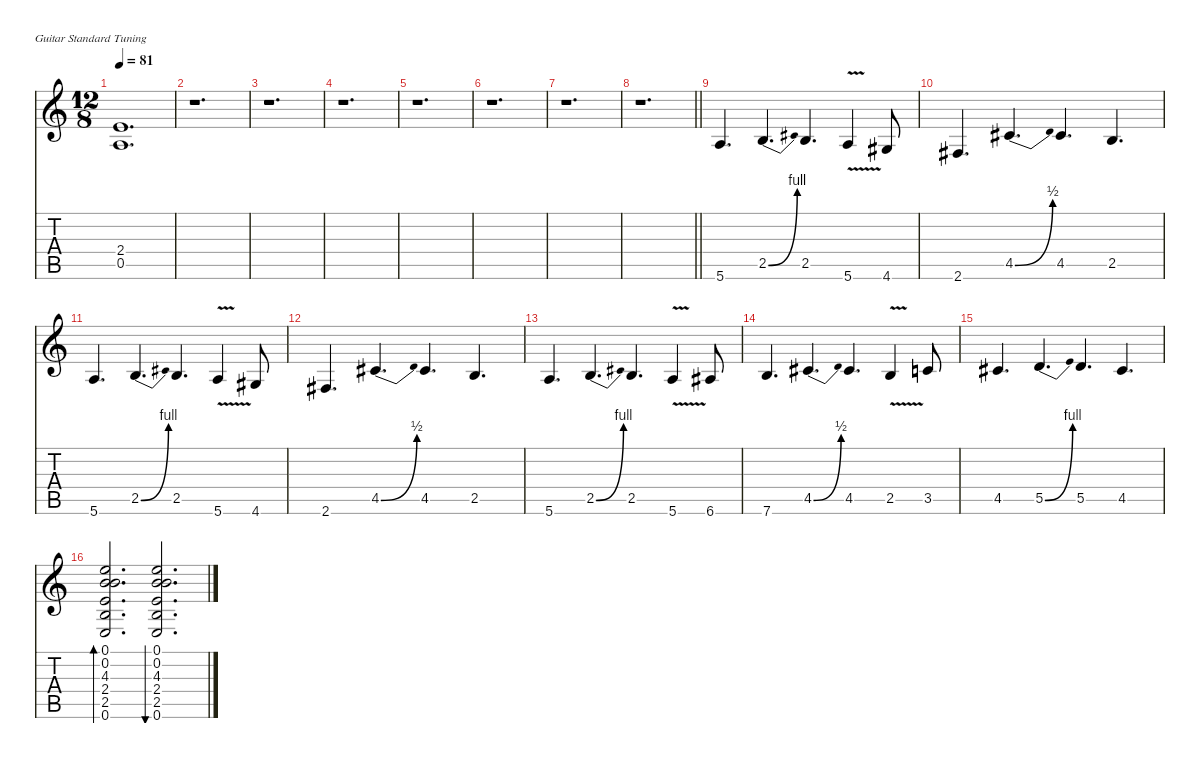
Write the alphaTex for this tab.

\defaultSystemsLayout 4
\hideDynamics
\bracketExtendMode nobrackets
\singleTrackTrackNamePolicy hidden
\multiTrackTrackNamePolicy hidden
\firstSystemTrackNameMode fullname
\otherSystemsTrackNameOrientation horizontal
\track ("GUITAR" "dist.guit.") {mute instrument distortionguitar}
\staff {score tabs}
\tuning (E4 B3 G3 D3 A2 E2)
\ts (12 8)
\tempo 81
\clef g2
\ks c
(2.4 0.5).1{d dy ff beam Up} |
r.1{d beam Down} |
r.1{d beam Down} |
r.1{d beam Down} |
r.1{d beam Down} |
r.1{d beam Down} |
r.1{d beam Down} |
\barLineRight lightlight
r.1{d beam Down} |
5.6.4{d beam Up} 2.5{be (bend 0 0 15 4)}.4{d beam Up} 2.5.4{d beam Up} 5.6{v}.4{beam Up} 4.6{acc #}.8{beam Up} |
2.6{acc #}.4{d beam Up} 4.5{be (bend 0 0 15 2) acc #}.4{d beam Up} 4.5{acc #}.4{d beam Up} 2.5.4{d beam Up} |
5.6.4{d beam Up} 2.5{be (bend 0 0 15 4)}.4{d beam Up} 2.5.4{d beam Up} 5.6{v}.4{beam Up} 4.6{acc #}.8{beam Up} |
2.6{acc #}.4{d beam Up} 4.5{be (bend 0 0 31.0000008 2) acc #}.4{d beam Up} 4.5{acc #}.4{d beam Up} 2.5.4{d beam Up} |
5.6.4{d beam Up} 2.5{be (bend 0 0 15 4)}.4{d beam Up} 2.5.4{d beam Up} 5.6{v}.4{beam Up} 6.6{acc #}.8{beam Up} |
7.6.4{d beam Up} 4.5{be (bend 0 0 25.0000008 2) acc #}.4{d beam Up} 4.5{acc #}.4{d beam Up} 2.5{v}.4{beam Up} 3.5.8{beam Up} |
4.5{acc #}.4{d beam Up} 5.5{be (bend 0 0 15 4)}.4{d beam Up} 5.5.4{d beam Up} 4.5{acc #}.4{d beam Up} |
(0.1 0.2 4.3 2.4 2.5 0.6).2{d bd 60 dy mf beam Up} (0.1 0.2 4.3 2.4 2.5 0.6).2{d bu 60 beam Up}
